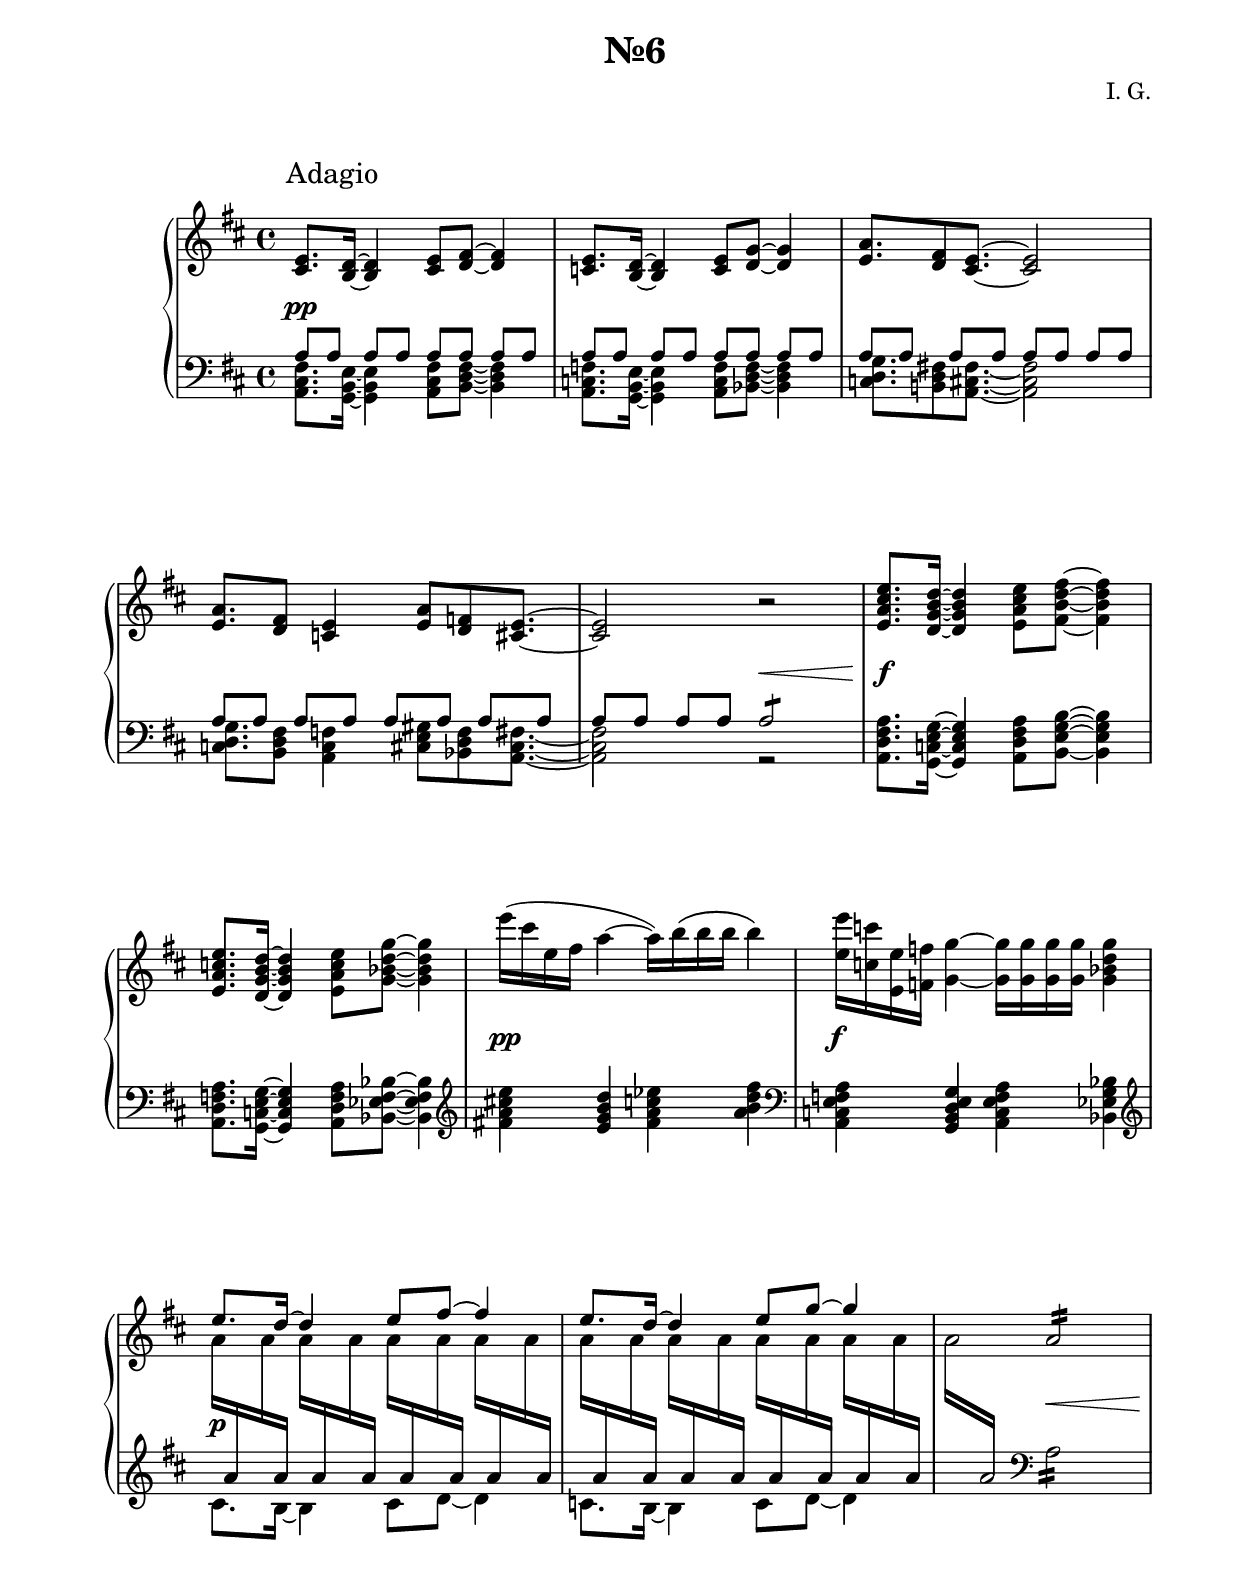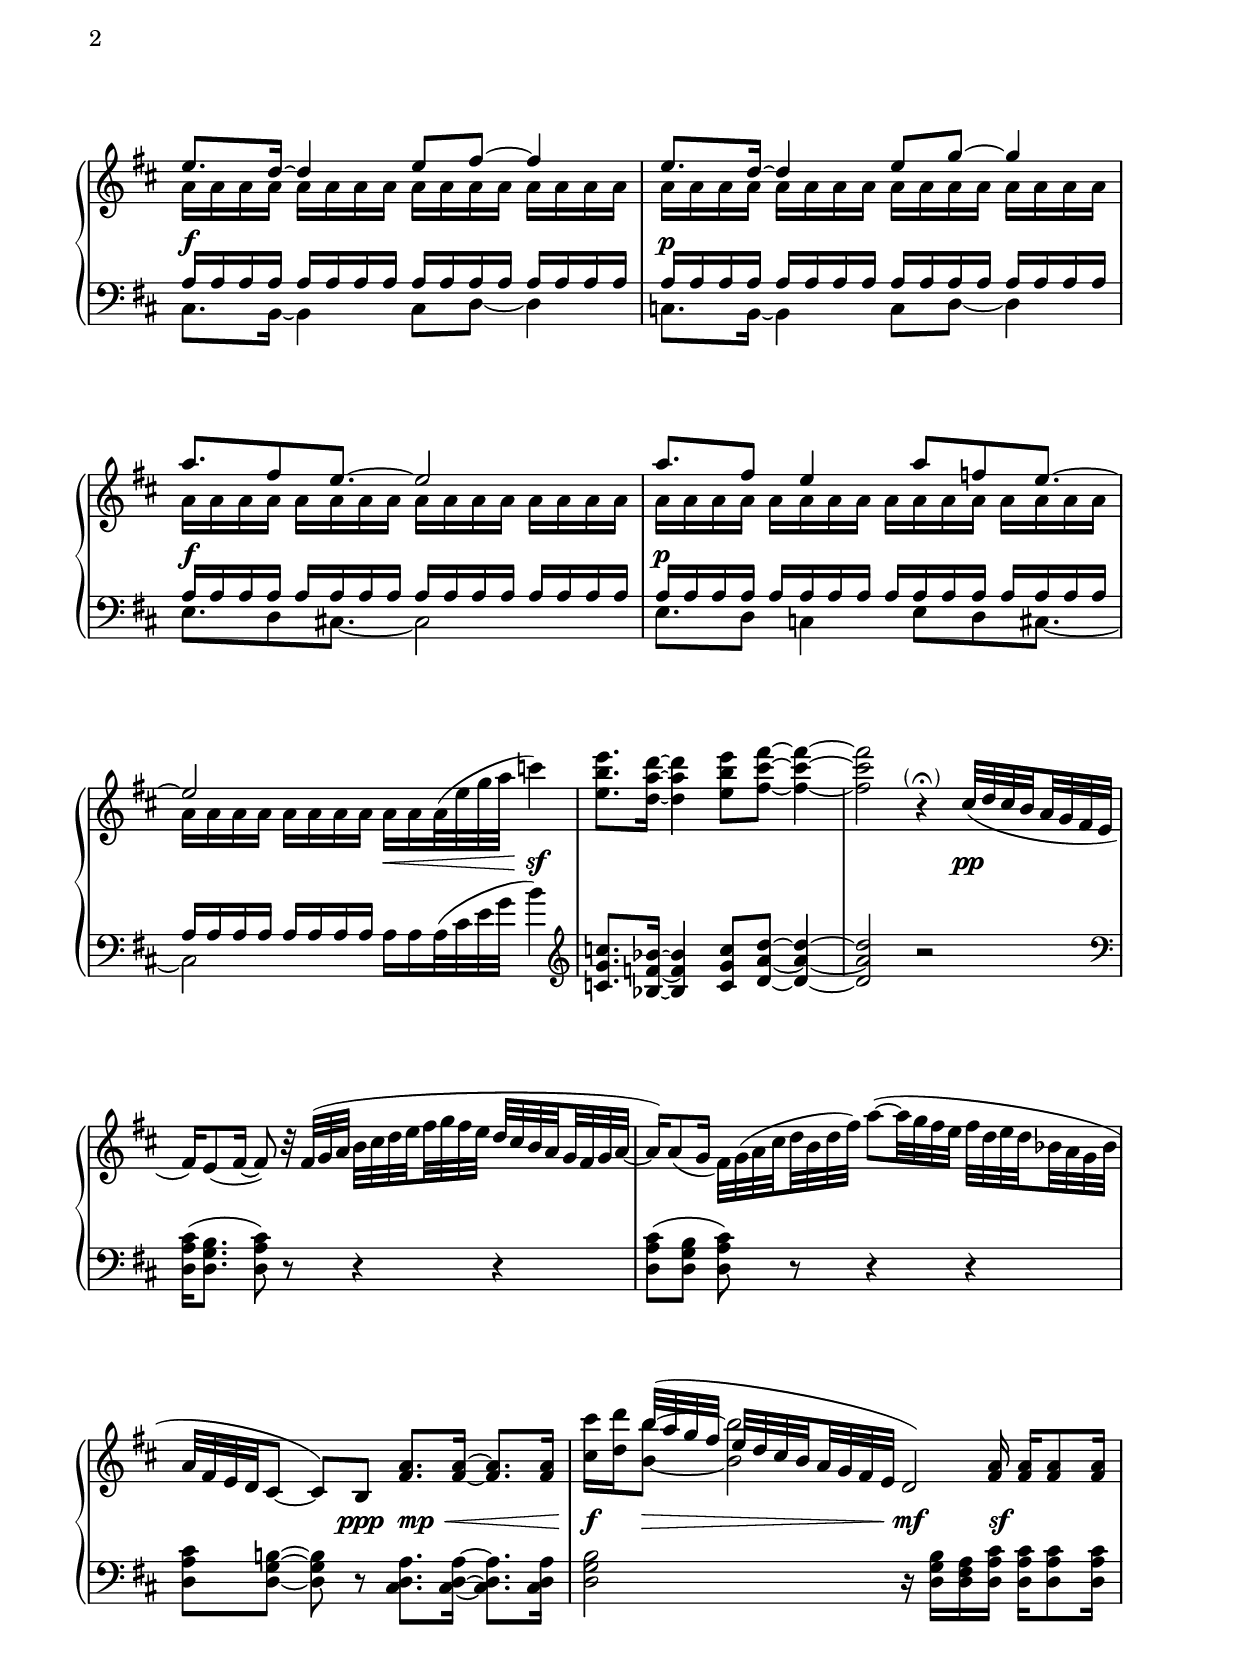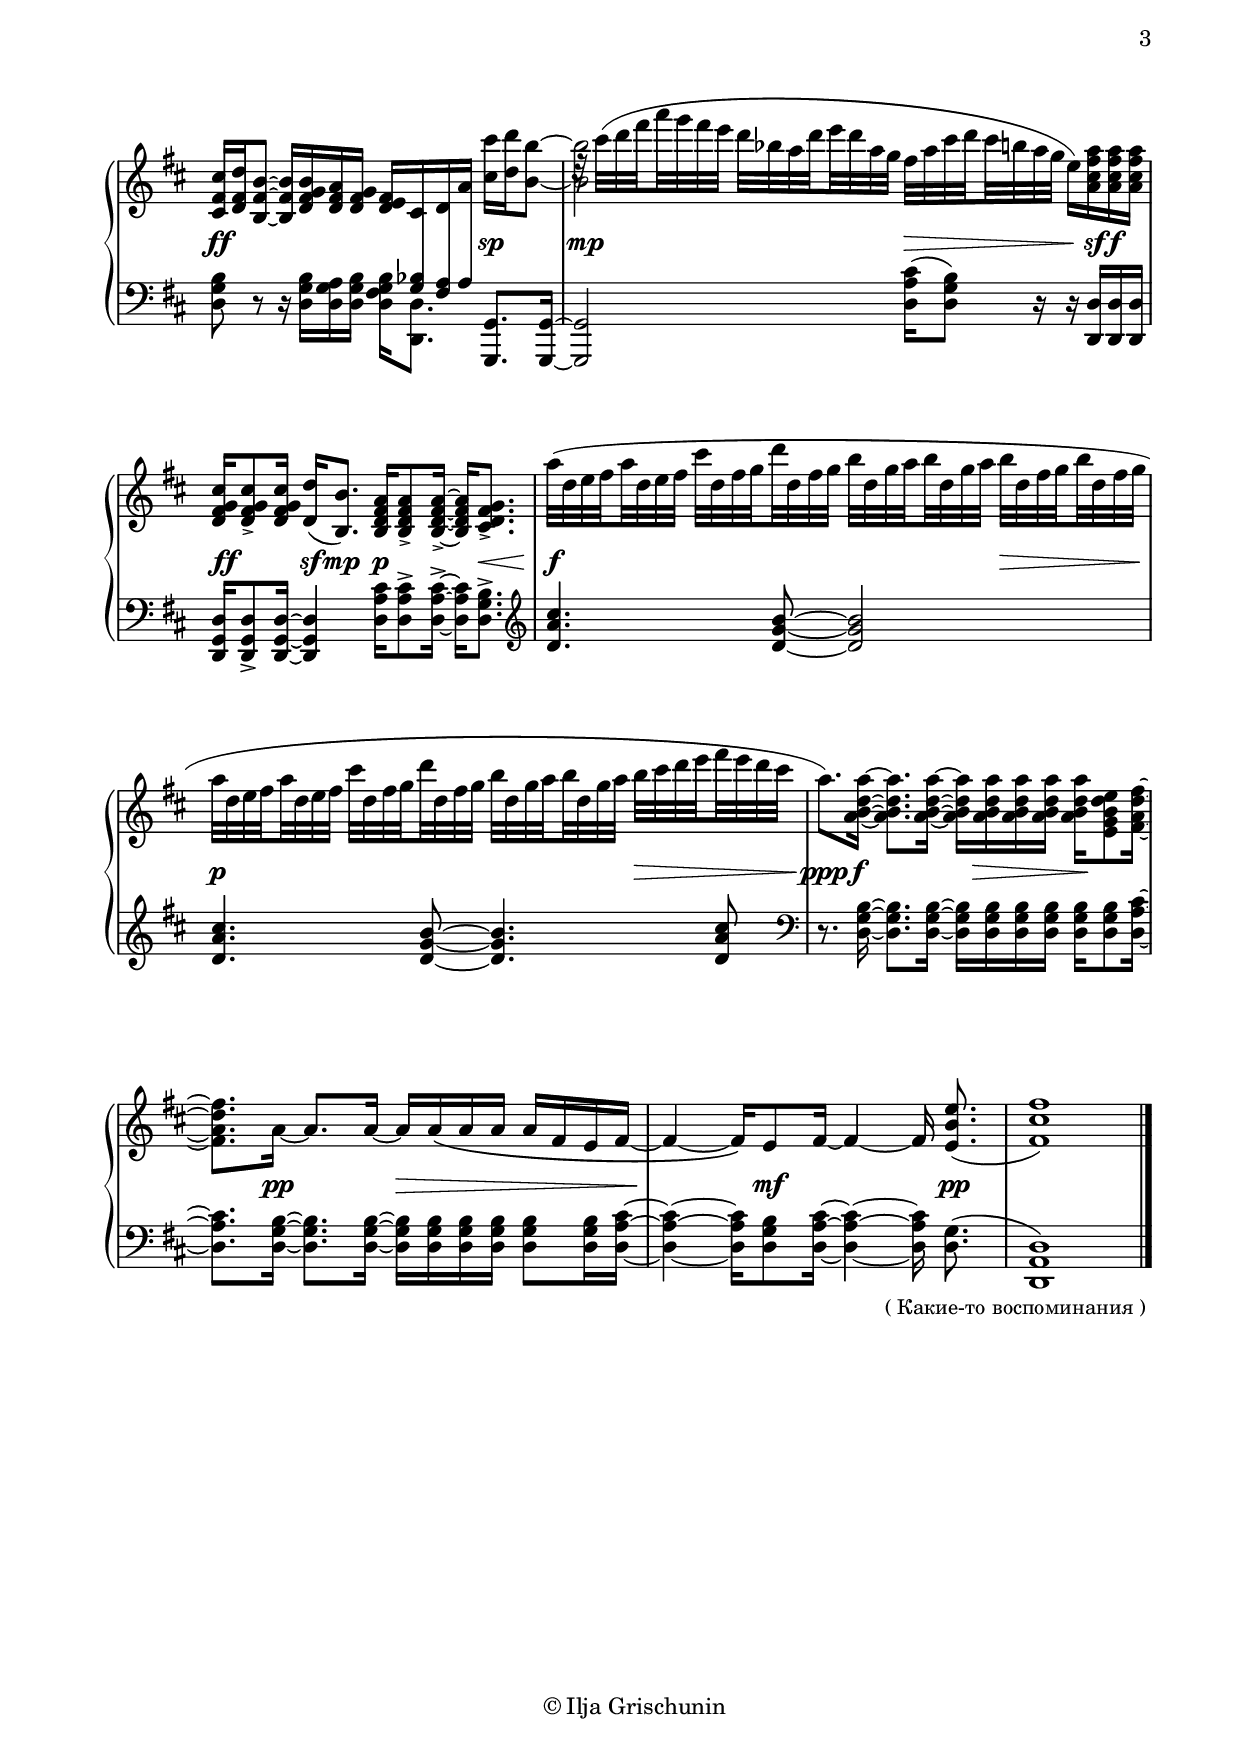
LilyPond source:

\version "2.19.11"

\language "deutsch"

\header {
  title = "№6"
  %meter = "Adagio"
  composer = "I. G."
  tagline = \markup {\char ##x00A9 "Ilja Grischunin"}
}

\paper {
  #(set-paper-size "a4")
  top-system-spacing.basic-distance = #28
  top-markup-spacing.basic-distance = #10
  markup-system-spacing.basic-distance = #28
  system-system-spacing.basic-distance = #28
  last-bottom-spacing.basic-distance = #25
  two-sided = ##t
  inner-margin = 20
  outer-margin = 15
}

\layout {
  indent = 10
  \context {
    \PianoStaff
    \consists #Span_stem_engraver
  }
  \context{
    \Score
    \override StaffGrouper.staff-staff-spacing.basic-distance = #16
    \remove "Bar_number_engraver"
  }
}

\version "2.19.15"
%\version "2.18.0"

\language "deutsch"

%%%%%%%%%%% RH %%%%%%%%%%%%
rechtsSechs = {
  \clef treble
  \key d \major
  \time 4/4
  \override Score.RehearsalMark.extra-offset = #'(4 . 2)
  \mark "Adagio"
  <cis' e'>8. <h d'>16~ q4 <cis' e'>8 <d' fis'>~ q4
  <c' e'>8. <h d'>16~ q4 <c' e'>8 <d' g'>~ q4
  <e' a'>8. <d' fis'>8 <cis' e'>8.~ q2
  <e' a'>8. <d' fis'>8 <c' e'>4 <e' a'>8 <d' f'> <cis' e'>8.~ q2  r
  <e' a' cis'' e''>8. <d' g' h' d''>16~ q4 <e' a' cis'' e''>8 <fis' h' d'' fis''>~ q4
  <e' a' c'' e''>8. <d' g' h' d''>16~ q4 <e' a' c'' e''>8 <g' b' d'' g''>~ q4
  \stemDown
  e'''16( cis''' e'' fis'' a''4~ a''16) h''\( h'' h'' h''4\)
  <e'' e'''>16 <c'' c'''> <e' e''> <f' f''> <g' g''>4~ <g' g''>16 q q q <g' b' d'' g''>4
  \stemUp
  e''8. d''16^~ d''4 e''8 fis''^~ fis''4
  e''8. d''16^~ d''4 e''8 g''^~ g''4
  s2
  \stemNeutral
  <<
    {
      \repeat tremolo 8 a'16
      e''8. d''16~ d''4 e''8 fis''~ fis''4
      e''8. d''16~ d''4 e''8 g''~ g''4
      a''8. fis''8 e''8.~ e''2
      a''8. fis''8 e''4 a''8 f'' e''8.~ e''2
    }
    \\
    {
      s2 \repeat unfold 72 {a'16}
    }
  >>
  \stemNeutral
  a'16 a' a'32( e'' g'' a'' c'''4)
  <e'' h'' e'''>8. <d'' a'' d'''>16~ q4 <e'' h'' e'''>8 <fis'' cis''' fis'''>~
  q4~ q2
  \override Script.font-size = #-3
  \override ParenthesesItem.font-size = #2
  r4-\parenthesize-\fermata
  \set subdivideBeams = ##t
  \set baseMoment = #(ly:make-moment 1 8)
  \set beatStructure = #'(2 2 2 2)
  \shape #'((0 . 0) (0 . 0) (0 . 0) (2.5 . 0)) Slur
  cis''32_( d'' cis'' h' a' g' fis' e'
  fis'16) 
  \shape #'((0 . 0) (0 . 0) (0 . 0) (0 . -0.5)) Slur
  e'8_( fis'16_~ fis'8) h'32\rest fis'( g' a'
  h' cis'' d'' e'' fis'' g'' fis'' e'' d'' cis'' h' a' g' fis' g' a'~
  a'16) a'8_( g'16 fis'32) g'( a' cis'' d'' h' d'' fis'')
  a''8~( a''32 g'' fis'' e'' fis'' d'' e'' d'' b' a' g' b'
  a' fis' e' d' cis'8~ cis') h <fis' a'>8. q16~ q8. q16
  <<
    {
      \set subdivideBeams = ##t
      \set baseMoment = #(ly:make-moment 1 8)
      \set beatStructure = #'(2 2 2 2)
      \override DynamicLineSpanner.staff-padding = #3
      s8 h''32( a'' g'' fis'' e'' d'' cis'' h' a' g' fis' e' d'2) s1
      \stemDown
      d''32\rest
      \once  \override Slur.positions = #'(1 . 1)
      cis'''( d''' fis''' a''' g''' fis''' e''' d''' b'' a'' d''' e''' d''' a'' g''
      fis'' a'' cis''' d''' cis''' h'' a'' g''
      \set subdivideBeams = ##f
      e''16) <a' cis'' fis'' a''> q q
    }
    \\
    {
      <cis'' cis'''>16 <d'' d'''> <h'~ h''^~>8 q2 s4
    }
    \\
    {
      s2 s8. <fis' a'>16 q q8 q16
      <cis' fis' cis''> <d' fis' d''> <h_~ fis'~ h'^~>8 q16 <d' fis' g' h'> <d' fis' a'> <d' fis' g'>
      <d' e' fis'> cis' d' a'
      \stemDown
      <cis'' cis'''> <d'' d'''> <h'_~ h''^~>8 q2
    }
  >>
  \stemUp
  <d' fis' g' cis''>16 q8-> q16 <d' d''>( <h h'>8.) <h d' fis' a'>16 q8-> q16~-> q <cis' d' fis' g'>8.->
  \set subdivideBeams = ##t
  \set baseMoment = #(ly:make-moment 1 8)
  \set beatStructure = #'(2 2 2 2)
  \stemNeutral
  \once  \override Slur.positions = #'(1 . 1)
  a''32( d'' e'' fis'' a'' d'' e'' fis'' cis''' d'' fis'' g'' d''' d'' fis'' g''
  h'' d'' g'' a'' h'' d'' g'' a'' h'' d'' fis'' g'' h'' d'' fis'' g''
  a'' d'' e'' fis'' a'' d'' e'' fis'' cis''' d'' fis'' g'' d''' d'' fis'' g''
  h'' d'' g'' a'' h'' d'' g'' a'' h'' cis''' d'''e''' fis''' e''' d''' cis'''
  \set subdivideBeams = ##f
  a''8.) <a' h' d'' a''>16~ q8. q16~ q q q q q <e' g' h' d'' e''>8 <fis' a' d'' fis''>16~
  q8. a'16~ a'8. a'16~ a' a'_\( a' a' a' fis' e' fis'_~ fis'4_~ fis'16\) e'8 fis'16_~ fis'4_~ fis'16
  \noBeam
  <e' h' e''>8._( <fis' cis'' fis''>1)
  \bar "|."
  \override Score.RehearsalMark.self-alignment-X = #RIGHT
  \override Score.RehearsalMark.direction = #DOWN
  \override Score.RehearsalMark.extra-offset = #'(0 . -1)
  \mark \markup {\small{( Какие-то воспоминания )}}
}
%%%%%%%%%%% LH %%%%%%%%%%%%
linksSechs = {
  \clef bass
  \key d \major
  \time 4/4
  <<
    {
      \set Timing.beamExceptions = #'()
      \set Timing.baseMoment = #(ly:make-moment 1 4)
      \set Timing.beatStructure = #'(1 1 1 1)
      \repeat unfold 36 {a8}
      \repeat tremolo 4 a8
    }
    \\
    {
      <a, cis fis>8. <g, h, e>16~ q4 <a, cis fis>8 <h, d fis>~ q4
      <a, c f>8. <g, h, e>16~ q4 <a, c f>8 <b, d f>~ q4
      <c d g>8. <h,! d fis!>8 <a, cis fis>8.~ q2
      <c d g>8. <h, d fis> 8 <a, c f>4 <cis e gis>8 <b, d f> <a, cis fis>8.~ q2 r
    }
  >>
  <a, d fis a>8. <g, c e g>16~ q4 <a, d fis a>8 <h, e g h>8~ q4
  <a, d f a>8. <g, c e g>16~ q4 <a, d f a>8 <b, es f b>~ q4
  \clef treble
  <fis'! a' cis''! e''>4 <e' g' h' d''> <fis' a' c'' es''> <a' h' d'' fis''>
  \clef bass
  <a, c e f a>4 <g, h, d e g> <a, c e f a> <b, es g b>
  \clef treble
  <<
    {
      \set Timing.beamExceptions = #'()
      \set Timing.baseMoment = #(ly:make-moment 1 4)
      \set Timing.beatStructure = #'(1 1 1 1)
      \repeat unfold 16 {
        \change Staff = RH \stemDown a'16
        \change Staff = LH \stemUp a'
      }
    }
    \\
    {
      cis'8. h16~ h4 cis'8 d'~ d'4
      c'8. h16~ h4 c'8 d'~ d'4
    }
  >>
  \repeat tremolo 4 {
    \change Staff = RH \stemDown a'16
    \change Staff = LH \stemUp a'
  }
  \clef bass
  \stemNeutral
  \repeat tremolo 8 a16
  <<
    {
      \repeat unfold 72 {a16}
    }
    \\
    {
      cis8. h,16~ h,4 cis8 d~ d4
      c8. h,16~ h,4 c8 d~ d4
      e8. d8 cis!8.~ cis2
      e8. d8 c4 e8 d cis8.~ cis2
    }
  >>
  a16 a  a32( cis' e' g' h'4)
  \clef treble
  <c' g' c''>8. <b f' b'>16~ q4 <c' g' c''>8 <d' a' d''>~ q4~ q2 r
  \clef bass
  <d a cis'>16( <d g h>8. <d a cis'>8) r r4 r
  <d a cis'>8( <d g h> <d a cis'>) r r4 r
  <d a cis'>8 <d g h!>~ <d g h> r <d a cis>8. q16~ q8. q16
  <d g h>2 r16 <d g h> <d fis a> <d a cis'> q q8 q16
  <d g h>8 r r16 <d g h> <d g a> <d g h>
  <<
    {
      \autoBeamOff
      \crossStaff {
        s16 <g b> <fis a> a
      }
      \autoBeamOn
    }
    \\
    {
      <d fis g h> <d, d>8.
    }
  >>
  <g,, g,>8. q16~ q2 <d a cis'>16( <d g h>8) r16 r <d, d> q q
  <d, g, d> q8-> q16~ q4 <d a cis'>16 q8-> q16->~ q <d g h>8.->
  \clef treble
  <d' a' cis''>4. <d' g' h'>8~ q2
  <d' a' cis''>4. <d' g' h'>8~ q4. <d' a' cis''>8
  \clef bass
  r8. <d g h>16~ q8. q16~ q q q q q q8 <d a cis'>16~
  q8. <d g h>16~ q8. q16~ q q q q q8 q16 <d a cis'>~
  q4~ q16 < d g h>8 <d a cis'>16~ q4~ q16
  \noBeam
  <d g>8.( <d, a, d>1)
}
%%%%%%%%%%%%D%%%%%%%%%%%%
dynamicSechs = {
  \override DynamicLineSpanner.staff-padding = #3
  \override Hairpin.minimum-length = #10
  s1\pp s s s s2 s2\< s1\f s s\pp s\f
  \once\override DynamicText.extra-offset = #'(0 . -2)
  s\p s s2 s\< s1\f s\p s\f s\p s2 s4\< s4\sf s1 s2. s4\pp s1 s s4. s8\ppp s16 s8.\mp\< s4
  s8\f s4.\>  s8.\mf s16\sf s4 s2.\ff s4\sp 
  \once\override DynamicText.extra-offset = #'(0.5 . 0)
  \revert Hairpin.minimum-length
  s2\mp s4\> s16 s16\sf s8\f s4\ff s16\sf s8.\mp  s4\p s16 s8.\< s2.\f s4\> s2.\p s4\>
  s8.\ppp s16\f s4 s16 s8.\> s4\! s8. s16\pp s4 s2\> s4\! s16 s8.\mf s4 s16 s8.\pp
}


\score {
  \new PianoStaff <<
    \new Staff = "RH" \rechtsSechs
    \new Dynamics = "DYN" \dynamicSechs
    \new Staff = "LH" \linksSechs
  >>
}